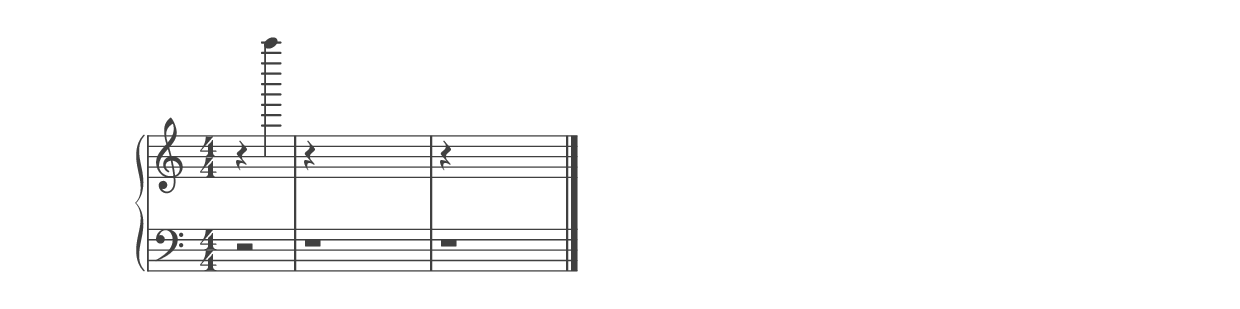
%% ----------------------------------------------------------------------------
%% Generated on: 2019 January 05
%% Note Name: C8
%% Octave: 8
%% Clef: treble
%% Filename: 160-88-8-treble-C8
%% ----------------------------------------------------------------------------

\version "2.19.82"

\include "../piano_note_colors.ly"

\header {
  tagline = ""
}

upper = {
  \clef treble
  \numericTimeSignature
  % treble note
  r4 c'''''4
  % treble octave (hidden)
  r4 \hideNotes c'''4 c''''4 c'''''4
  % treble octave (hidden) repeat
  \unHideNotes
  r4 \hideNotes c'''4 c''''4 c'''''4
  \bar "|."
}

lower = {
  \clef bass
  \numericTimeSignature
  % bass note in color
  r2
  % bass octave (hidden)
  r1
  % bass octave (hidden) repeat
  \unHideNotes
  r1
}

\score {
  \new PianoStaff <<
    \context Score
    \applyContext #(override-color-for-all-grobs default-black)
    \time 4/4
    \partial 2
    \new Staff = upper { \upper }
    \new Staff = lower { \lower }
  >>
  \layout { }
  \midi { }
}